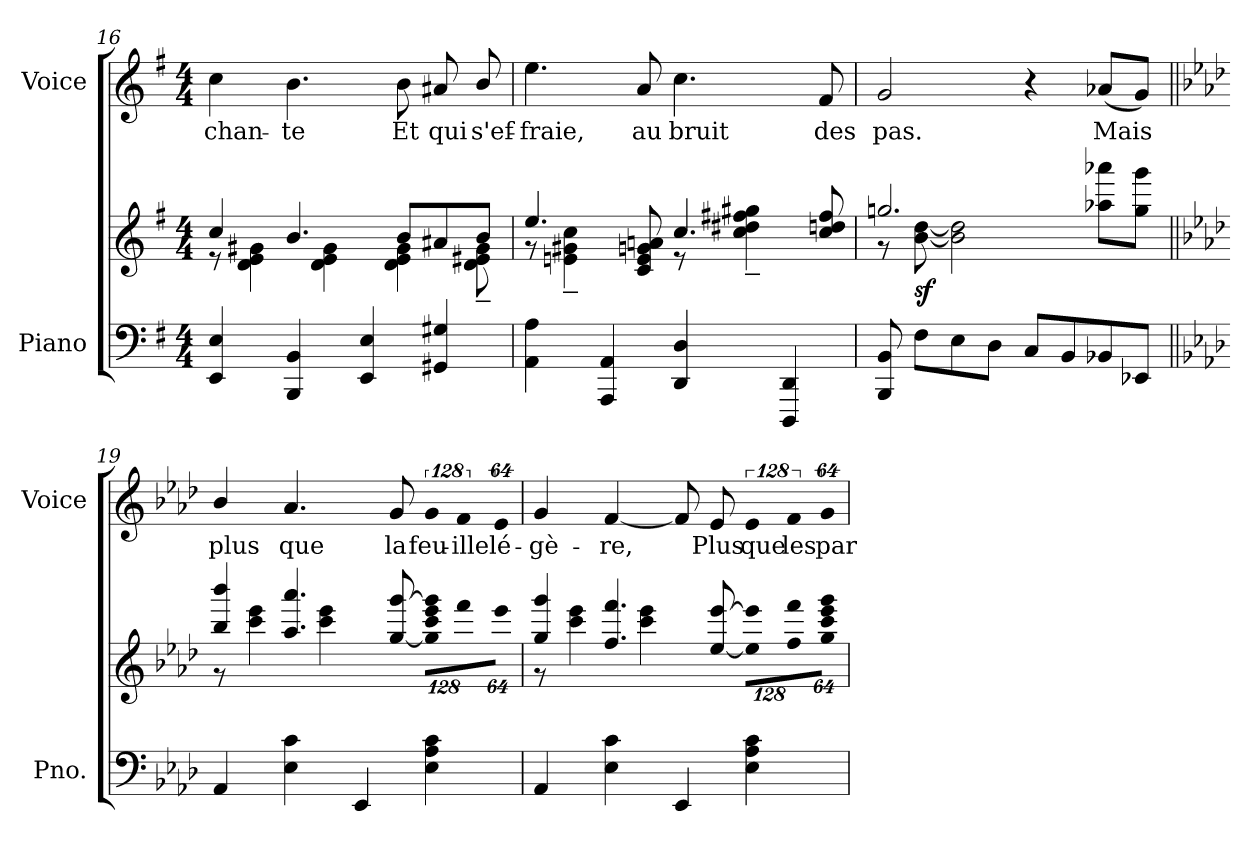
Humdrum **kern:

**kern	**kern	**dynam	**kern	**text
*part2	*part2	*part2	*part1	*part1
*staff3	*staff2	*staff2/3	*staff1	*staff1
*I"Piano	*	*	*I"Voice	*
*I'Pno.	*	*	*I'Voice	*
!!LO:LB:g=z
*clefF4	*clefG2	*	*clefG2	*
*k[f#]	*k[f#]	*	*k[f#]	*
*G:	*G:	*	*G:	*
*M4/4	*M4/4	*	*M4/4	*
=16	=16	=16	=16	=16
*	*^	*	*	*
!	!	!	!	!	!LO:LY:b:color=#000000
4EEi/ 4Ei	4cci/	8r	.	4cci\	-chan-
.	.	4di\ 4ei 4g#Xi	.	.	.
!	!	!	!	!	!LO:LY:b:color=#000000
4BBBi/ 4BBi	4.bi/	.	.	4.bi\	-te
.	.	4di\ 4ei 4g#i	.	.	.
4EEi/ 4Ei	.	.	.	.	.
!	!	!	!	!	!LO:LY:b:color=#000000
.	8bi/L	4di\ 4ei 4g#i	.	8bi\	Et
!	!	!	!	!	!LO:LY:b:color=#000000
4GG#Xi/ 4G#Xi	8a#Xi/	.	.	8a#Xi/	qui
!	!	!	!	!	!LO:LY:b:color=#000000
.	8bi/J	8di\~ 8e#Xi~ 8g#i~	.	8bi/	s'ef-
=17	=17	=17	=17	=17	=17
!	!	!	!	!	!LO:LY:b:color=#000000
4AAi\ 4Ai	4.eei/	8r	.	4.eei\	-fraie,
.	.	4eni\~ 4g#Xi~ 4cci~	.	.	.
*X8ba	*	*	*	*	*
4AAAi/ 4AAi	.	.	.	.	.
!	!	!	!	!	!LO:LY:b:color=#000000
.	8ci/ 8ei 8gni 8ani	8ryy	.	8ai/	au
!	!	!	!	!	!LO:LY:b:color=#000000
4DDi/ 4Di	4.cci/	8r	.	4.cci\	bruit
*	*8ba	*	*	*	*
.	.	4ci\~ 4d#Xi~ 4f#Xi~ 4g#Xi~	.	.	.
4DDDi/ 4DDi	.	.	.	.	.
!	!	!	!	!	!LO:LY:b:color=#000000
.	8ci/ 8dni 8f#i	8ryy	.	8f#i/	des
!!LO:PB:g=z
=18	=18	=18	=18	=18	=18
!	!	!	!	!	!LO:LY:b:color=#000000
8BBBi/ 8BBi	2.gni/	8r	.	2gi/	pas.
8F#i\L	.	[<8Bi\ [<8di	sf	.	.
8Ei\	.	2Bi\] 2di]	.	.	.
8Di\J	.	.	.	.	.
8Ci/L	.	.	.	4r	.
8BBi/	.	.	.	.	.
!	!	!	!	!	!LO:LY:b:color=#000000
8BB-Xi/	8a-Xi\ 8aa-XiL	4ryy	.	(8a-Xi/L	Mais
8EE-Xi/J	8gi\ 8ggiJ	.	.	8gi/J)	.
=19||	=19||	=19||	=19||	=19||	=19||
*k[b-e-a-d-]	*k[b-e-a-d-]	*	*	*k[b-e-a-d-]	*
*A-:	*A-:	*	*	*A-:	*
!	!	!	!	!	!LO:LY:b:color=#000000
4AA-i/	4b-i/ 4bb-i	8r	.	4b-i/	plus
.	.	4cci\ 4ee-i	.	.	.
!	!	!	!	!	!LO:LY:b:color=#000000
4E-i\ 4ci	4.a-i/ 4.aa-i	.	.	4.a-i/	que
.	.	4cci\ 4ee-i	.	.	.
4EE-i/	.	.	.	.	.
!	!	!	!	!	!LO:LY:b:color=#000000
.	[<8gi/ [>8ggi	4.ryy	.	8gi/	la
*	*Xbrackettup	*	*	*	*
!	!LO:N:vis=8	!	!	!LO:N:vis=8	!
!	!	!	!	!	!LO:LY:b:color=#000000
4E-i\ 4A-i 4ci	1024%85gi\] 1024%85cci 1024%85ee-i 1024%85ggi]L	.	.	1024%85gi/	feu-
!	!LO:N:vis=8	!	!	!LO:N:vis=8	!
!	!	!	!	!	!LO:LY:b:color=#000000
.	1024%85ffi\	.	.	1024%85fi/	-ille
!	!LO:N:vis=8	!	!	!LO:N:vis=8	!
!	!	!	!	!	!LO:LY:b:color=#000000
.	512%43ee-i\J	.	.	512%43e-i/	lé-
=20	=20	=20	=20	=20	=20
!	!	!	!	!	!LO:LY:b:color=#000000
4AA-i/	4gi/ 4ggi	8r	.	4gi/	-gè-
.	.	4cci\ 4ee-i	.	.	.
!	!	!	!	!	!LO:LY:b:color=#000000
4E-i\ 4ci	4.fi/ 4.ffi	.	.	[<4fi/	-re,
.	.	4cci\ 4ee-i	.	.	.
4EE-i/	.	.	.	8fi/]	.
!	!	!	!	!	!LO:LY:b:color=#000000
.	[<8e-i/ [>8ee-i	4.ryy	.	8e-i/	Plus
!	!LO:N:vis=8	!	!	!LO:N:vis=8	!
!	!	!	!	!	!LO:LY:b:color=#000000
4E-i\ 4A-i 4ci	1024%85e-i\] 1024%85ee-i]L	.	.	1024%85e-i/	que
!	!LO:N:vis=8	!	!	!LO:N:vis=8	!
!	!	!	!	!	!LO:LY:b:color=#000000
.	1024%85fi\ 1024%85ffi	.	.	1024%85fi/	les
!	!LO:N:vis=8	!	!	!LO:N:vis=8	!
!	!	!	!	!	!LO:LY:b:color=#000000
.	512%43gi\ 512%43cci 512%43ee-i 512%43ggiJ	.	.	512%43gi/	par-
*	*v	*v	*	*	*
=	=	=	=	=
*-	*-	*-	*-	*-
